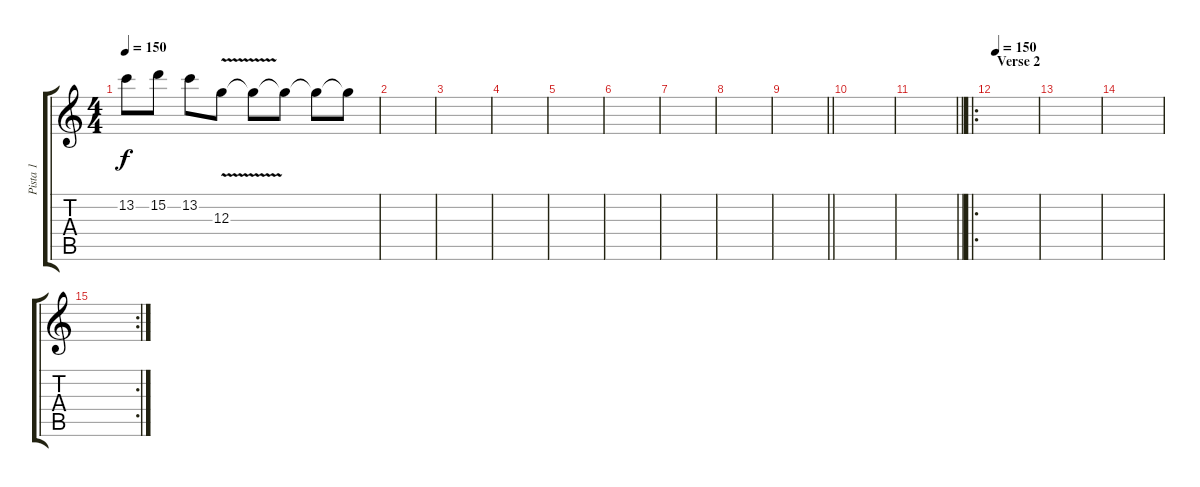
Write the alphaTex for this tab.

\track ("Pista 1" "Pista 1") {instrument distortionguitar}
\staff {score tabs}
\tuning (E4 B3 G3 D3 A2 E2) {hide}
\ts (4 4)
\tempo 150
\clef g2
\ks c
13.2{t}.8{dy f} 15.2.8 13.2.8 12.3{v}.8 12.3{t}.8 12.3{t}.8 12.3{t}.8 12.3{t}.8 |
|
|
|
|
|
|
|
\barLineRight lightlight
|
|
\barLineRight lightlight
|
\ro
\section ("" "Verse 2")
\tempo 150
|
|
|
\rc 2
